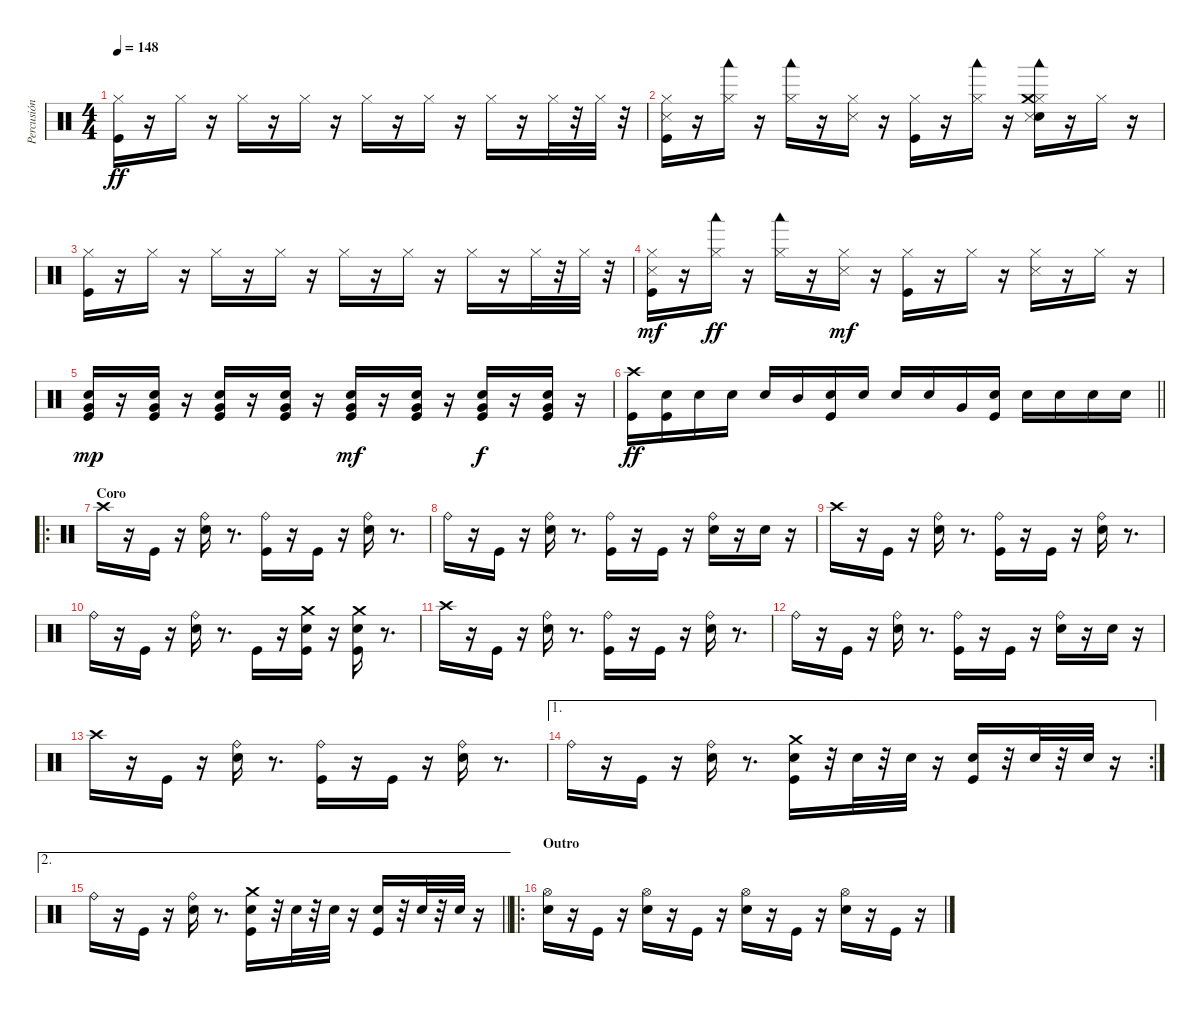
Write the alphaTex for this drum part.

\track ("Percusión" "Percusión") {instrument percussion}
\staff {score}
\articulation defaults
\ts (4 4)
\tempo 148
\clef neutral
\ks c
("Kick (hit)" "Hi-Hat (closed)").16{dy ff} r.16 "Hi-Hat (closed)".16 r.16 "Hi-Hat (closed)".16 r.16 "Hi-Hat (closed)".16 r.16 "Hi-Hat (closed)".16 r.16 "Hi-Hat (closed)".16 r.16 "Hi-Hat (closed)".16 r.16 "Hi-Hat (closed)".32 r.32 "Hi-Hat (closed)".32 r.32 |
("Kick (hit)" "Snare (side stick) 3" "Hi-Hat (closed)").16 r.16 ("Hi-Hat (closed)" "Woodblock low (hit)").16 r.16 ("Hi-Hat (closed)" "Woodblock low (hit)").16 r.16 ("Snare (side stick) 3" "Hi-Hat (closed)").16 r.16 ("Kick (hit)" "Hi-Hat (closed)").16 r.16 ("Hi-Hat (closed)" "Woodblock low (hit)").16 r.16 ("Snare (hit) 2" "Snare (side stick) 3" "Hi-Hat (closed)" "Crash medium (hit)" "Woodblock low (hit)").16 r.16 "Hi-Hat (closed)".16 r.16 |
("Kick (hit)" "Hi-Hat (closed)").16 r.16 "Hi-Hat (closed)".16 r.16 "Hi-Hat (closed)".16 r.16 "Hi-Hat (closed)".16 r.16 "Hi-Hat (closed)".16 r.16 "Hi-Hat (closed)".16 r.16 "Hi-Hat (closed)".16 r.16 "Hi-Hat (closed)".32 r.32 "Hi-Hat (closed)".32 r.32 |
("Kick (hit)" "Snare (side stick) 3" "Hi-Hat (closed)").16{dy mf} r.16 ("Hi-Hat (closed)" "Woodblock low (hit)").16{dy ff} r.16 ("Hi-Hat (closed)" "Woodblock low (hit)").16 r.16 ("Snare (side stick) 3" "Hi-Hat (closed)").16{dy mf} r.16 ("Kick (hit)" "Hi-Hat (closed)").16 r.16 "Hi-Hat (closed)".16 r.16 ("Snare (side stick) 3" "Hi-Hat (closed)").16 r.16 "Hi-Hat (closed)".16 r.16 |
("Kick (hit)" "Snare (hit) 2" "Very Low Tom (hit)").16{dy mp} r.16 ("Kick (hit)" "Snare (hit) 2" "Very Low Tom (hit)").16 r.16 ("Kick (hit)" "Snare (hit) 2" "Very Low Tom (hit)").16 r.16 ("Kick (hit)" "Snare (hit) 2" "Very Low Tom (hit)").16 r.16 ("Kick (hit)" "Snare (hit) 2" "Very Low Tom (hit)").16{dy mf} r.16 ("Kick (hit)" "Snare (hit) 2" "Very Low Tom (hit)").16 r.16 ("Kick (hit)" "Snare (hit) 2" "Very Low Tom (hit)").16{dy f} r.16 ("Kick (hit)" "Snare (hit) 2" "Very Low Tom (hit)").16 r.16 |
\barLineRight lightlight
("Kick (hit)" "Crash high (hit)").16{dy ff} ("Kick (hit)" "Electric Snare (hit)").16 "Electric Snare (hit)".16 "Electric Snare (hit)".16 "Electric Snare (hit)".16 "Mid Tom (hit)".16 ("Kick (hit)" "Electric Snare (hit)").16 "Electric Snare (hit)".16 "Electric Snare (hit)".16 "Electric Snare (hit)".16 "Very Low Tom (hit)".16 ("Kick (hit)" "Electric Snare (hit)").16 "Electric Snare (hit)".16 "Electric Snare (hit)".16 "Electric Snare (hit)".16 "Electric Snare (hit)".16 |
\ro
\section ("" "Coro")
"Crash high (hit)".16 r.16 "Kick (hit)".16 r.16 ("Snare (hit) 2" "Ride (bell)").16 r.8{d} ("Kick (hit)" "Ride (bell)").16 r.16 "Kick (hit)".16 r.16 ("Snare (hit) 2" "Ride (bell)").16 r.8{d} |
"Ride (bell)".16 r.16 "Kick (hit)".16 r.16 ("Snare (hit) 2" "Ride (bell)").16 r.8{d} ("Kick (hit)" "Ride (bell)").16 r.16 "Kick (hit)".16 r.16 ("Snare (hit) 2" "Ride (bell)").16 r.16 "Snare (hit) 2".16 r.16 |
"Crash high (hit)".16 r.16 "Kick (hit)".16 r.16 ("Snare (hit) 2" "Ride (bell)").16 r.8{d} ("Kick (hit)" "Ride (bell)").16 r.16 "Kick (hit)".16 r.16 ("Snare (hit) 2" "Ride (bell)").16 r.8{d} |
"Ride (bell)".16 r.16 "Kick (hit)".16 r.16 ("Snare (hit) 2" "Ride (bell)").16 r.8{d} "Kick (hit)".16 r.16 ("Kick (hit)" "Snare (hit) 2" "Crash medium (hit)").16 r.16 ("Kick (hit)" "Snare (hit) 2" "Crash medium (hit)").16 r.8{d} |
"Crash high (hit)".16 r.16 "Kick (hit)".16 r.16 ("Snare (hit) 2" "Ride (bell)").16 r.8{d} ("Kick (hit)" "Ride (bell)").16 r.16 "Kick (hit)".16 r.16 ("Snare (hit) 2" "Ride (bell)").16 r.8{d} |
"Ride (bell)".16 r.16 "Kick (hit)".16 r.16 ("Snare (hit) 2" "Ride (bell)").16 r.8{d} ("Kick (hit)" "Ride (bell)").16 r.16 "Kick (hit)".16 r.16 ("Snare (hit) 2" "Ride (bell)").16 r.16 "Snare (hit) 2".16 r.16 |
"Crash high (hit)".16 r.16 "Kick (hit)".16 r.16 ("Snare (hit) 2" "Ride (bell)").16 r.8{d} ("Kick (hit)" "Ride (bell)").16 r.16 "Kick (hit)".16 r.16 ("Snare (hit) 2" "Ride (bell)").16 r.8{d} |
\ae 1
\rc 2 "Ride (bell)".16
r.16 "Kick (hit)".16 r.16 ("Snare (hit) 2" "Ride (bell)").16 r.8{d} ("Kick (hit)" "Snare (hit) 2" "Crash medium (hit)").16 r.32 "Snare (hit) 2".32 r.32 "Snare (hit) 2".32 r.16 ("Kick (hit)" "Snare (hit) 2").16 r.32 "Snare (hit) 2".32 r.32 "Snare (hit) 2".32 r.16 |
\ae 2
\barLineRight lightlight "Ride (bell)".16
r.16 "Kick (hit)".16 r.16 ("Snare (hit) 2" "Ride (bell)").16 r.8{d} ("Kick (hit)" "Snare (hit) 2" "Crash medium (hit)").16 r.32 "Snare (hit) 2".32 r.32 "Snare (hit) 2".32 r.16 ("Kick (hit)" "Snare (hit) 2").16 r.32 "Snare (hit) 2".32 r.32 "Snare (hit) 2".32 r.16 |
\ro
\section ("" "Outro")
("Snare (hit) 2" "Hi-Hat (open)").16 r.16 "Kick (hit)".16 r.16 ("Snare (hit) 2" "Hi-Hat (open)").16 r.16 "Kick (hit)".16 r.16 ("Snare (hit) 2" "Hi-Hat (open)").16 r.16 "Kick (hit)".16 r.16 ("Snare (hit) 2" "Hi-Hat (open)").16 r.16 "Kick (hit)".16 r.16
